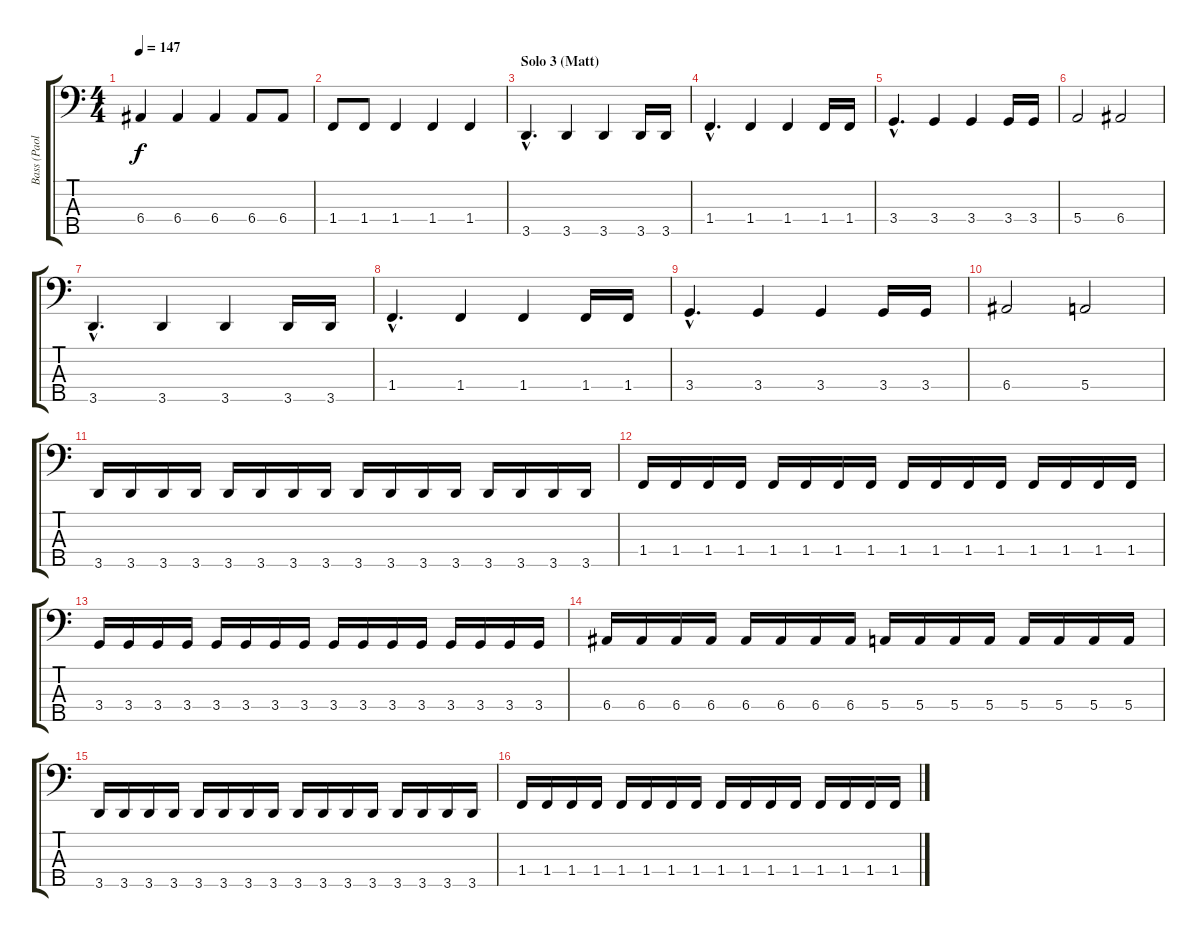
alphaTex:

\track ("Bass (Paolo)" "Bass (Paol") {instrument electricbasspick}
\staff {score tabs}
\tuning (G2 D2 A1 E1 B0) {hide}
\ts (4 4)
\tempo 147
\clef f4
\ks c
6.4.4{dy f} 6.4.4 6.4.4 6.4.8 6.4.8 |
1.4.8 1.4.8 1.4.4 1.4.4 1.4.4 |
\section ("" "Solo 3 (Matt)")
3.5{hac}.4{d} 3.5.4 3.5.4 3.5.16 3.5.16 |
1.4{hac}.4{d} 1.4.4 1.4.4 1.4.16 1.4.16 |
3.4{hac}.4{d} 3.4.4 3.4.4 3.4.16 3.4.16 |
5.4.2 6.4.2 |
3.5{hac}.4{d} 3.5.4 3.5.4 3.5.16 3.5.16 |
1.4{hac}.4{d} 1.4.4 1.4.4 1.4.16 1.4.16 |
3.4{hac}.4{d} 3.4.4 3.4.4 3.4.16 3.4.16 |
6.4.2 5.4.2 |
3.5.16 3.5.16 3.5.16 3.5.16 3.5.16 3.5.16 3.5.16 3.5.16 3.5.16 3.5.16 3.5.16 3.5.16 3.5.16 3.5.16 3.5.16 3.5.16 |
1.4.16 1.4.16 1.4.16 1.4.16 1.4.16 1.4.16 1.4.16 1.4.16 1.4.16 1.4.16 1.4.16 1.4.16 1.4.16 1.4.16 1.4.16 1.4.16 |
3.4.16 3.4.16 3.4.16 3.4.16 3.4.16 3.4.16 3.4.16 3.4.16 3.4.16 3.4.16 3.4.16 3.4.16 3.4.16 3.4.16 3.4.16 3.4.16 |
6.4.16 6.4.16 6.4.16 6.4.16 6.4.16 6.4.16 6.4.16 6.4.16 5.4.16 5.4.16 5.4.16 5.4.16 5.4.16 5.4.16 5.4.16 5.4.16 |
3.5.16 3.5.16 3.5.16 3.5.16 3.5.16 3.5.16 3.5.16 3.5.16 3.5.16 3.5.16 3.5.16 3.5.16 3.5.16 3.5.16 3.5.16 3.5.16 |
1.4.16 1.4.16 1.4.16 1.4.16 1.4.16 1.4.16 1.4.16 1.4.16 1.4.16 1.4.16 1.4.16 1.4.16 1.4.16 1.4.16 1.4.16 1.4.16
